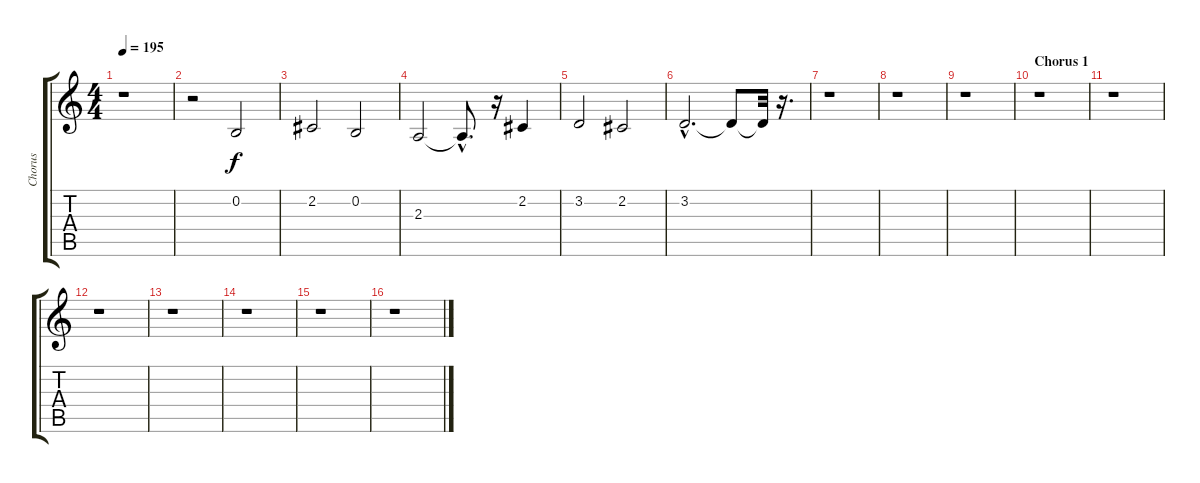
\track ("Chorus" "Chorus") {instrument flute}
\staff {score tabs}
\tuning (E4 B3 G3 D3 A2 E2) {hide}
\ts (4 4)
\tempo 195
\clef g2
\ks c
r.1{dy f} |
r.2 0.2.2 |
2.2.2 0.2.2 |
2.3.2 2.3{hac t}.8{d} r.16 2.2.4 |
3.2.2 2.2.2 |
3.2{hac}.2{d} 3.2{t}.8 3.2{t}.32 r.16{d} |
r.1 |
r.1 |
r.1 |
\section ("" "Chorus 1")
r.1 |
r.1 |
r.1 |
r.1 |
r.1 |
r.1 |
r.1
